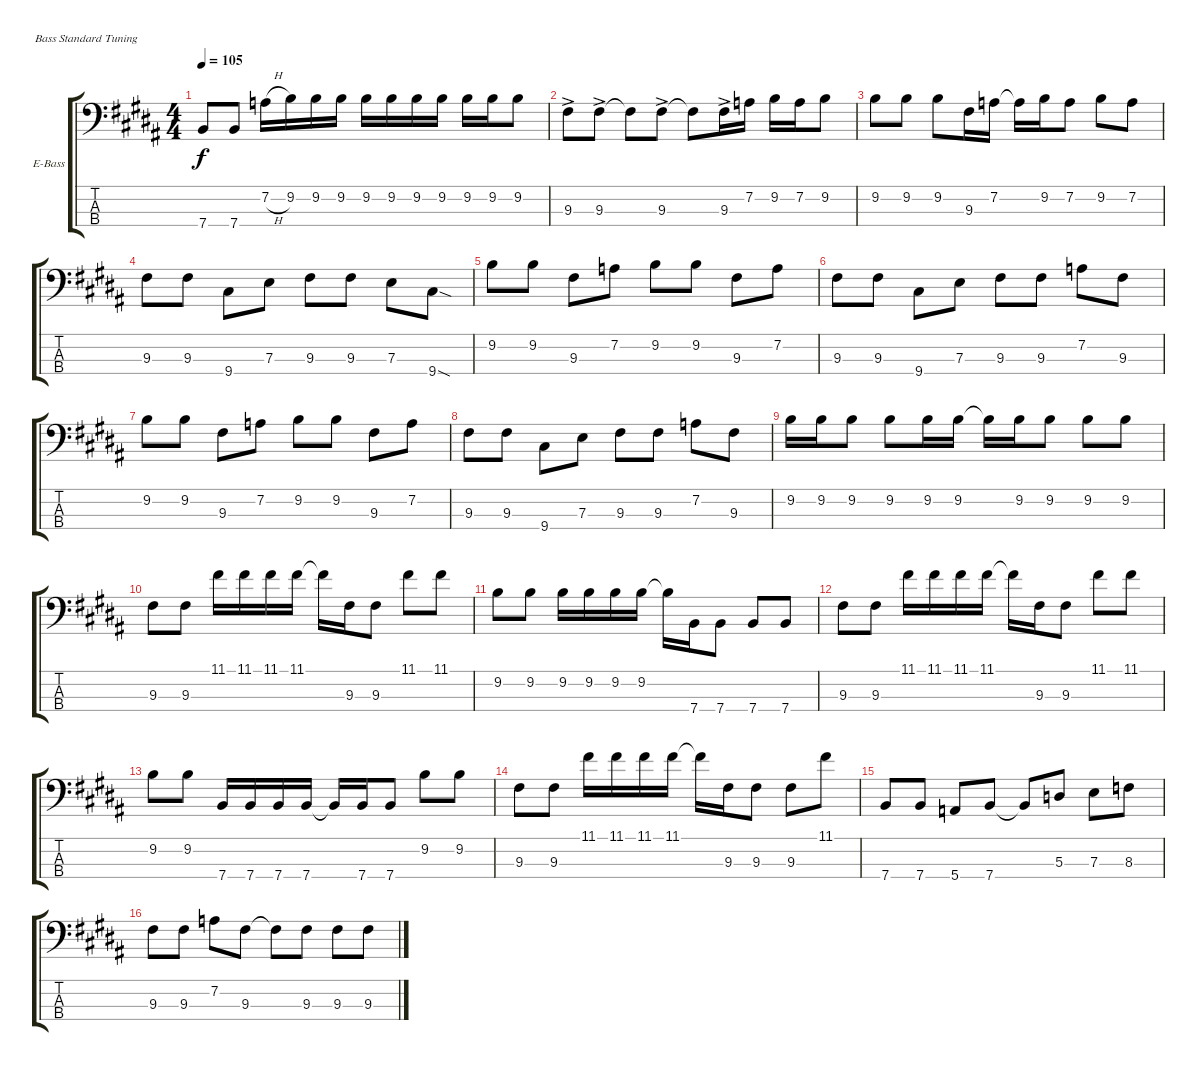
\defaultSystemsLayout 4
\bracketExtendMode groupsimilarinstruments
\firstSystemTrackNameOrientation horizontal
\otherSystemsTrackNameOrientation horizontal
\track ("Paul McCartney" "E-Bass") {instrument electricbassfinger}
\staff {score tabs}
\tuning (G2 D2 A1 E1)
\ts (4 4)
\tempo 105
\clef f4
\ks b
7.4.8{dy f} 7.4.8 7.2{h}.16 9.2.16 9.2.16 9.2.16 9.2.16 9.2.16 9.2.16 9.2.16 9.2.16 9.2.16 9.2.8 |
9.3{ac}.8 9.3{ac}.8 9.3{t}.8 9.3{ac}.8 9.3{t}.8 9.3{ac}.16 7.2.16 9.2.16 7.2.16 9.2.8 |
9.2.8 9.2.8 9.2.8 9.3.16 7.2.16 7.2{t}.16 9.2.16 7.2.8 9.2.8 7.2.8 |
9.3.8 9.3.8 9.4.8 7.3.8 9.3.8 9.3.8 7.3.8 9.4{sod}.8 |
9.2.8 9.2.8 9.3.8 7.2.8 9.2.8 9.2.8 9.3.8 7.2.8 |
9.3.8 9.3.8 9.4.8 7.3.8 9.3.8 9.3.8 7.2.8 9.3.8 |
9.2.8 9.2.8 9.3.8 7.2.8 9.2.8 9.2.8 9.3.8 7.2.8 |
9.3.8 9.3.8 9.4.8 7.3.8 9.3.8 9.3.8 7.2.8 9.3.8 |
9.2.16 9.2.16 9.2.8 9.2.8 9.2.16 9.2.16 9.2{t}.16 9.2.16 9.2.8 9.2.8 9.2.8 |
9.3.8 9.3.8 11.1.16 11.1.16 11.1.16 11.1.16 11.1{t}.16 9.3.16 9.3.8 11.1.8 11.1.8 |
9.2.8 9.2.8 9.2.16 9.2.16 9.2.16 9.2.16 9.2{t}.16 7.4.16 7.4.8 7.4.8 7.4.8 |
9.3.8 9.3.8 11.1.16 11.1.16 11.1.16 11.1.16 11.1{t}.16 9.3.16 9.3.8 11.1.8 11.1.8 |
9.2.8 9.2.8 7.4.16 7.4.16 7.4.16 7.4.16 7.4{t}.16 7.4.16 7.4.8 9.2.8 9.2.8 |
9.3.8 9.3.8 11.1.16 11.1.16 11.1.16 11.1.16 11.1{t}.16 9.3.16 9.3.8 9.3.8 11.1.8 |
7.4.8 7.4.8 5.4.8 7.4.8 7.4{t}.8 5.3.8 7.3.8 8.3.8 |
9.3.8 9.3.8 7.2.8 9.3.8 9.3{t}.8 9.3.8 9.3.8 9.3.8
